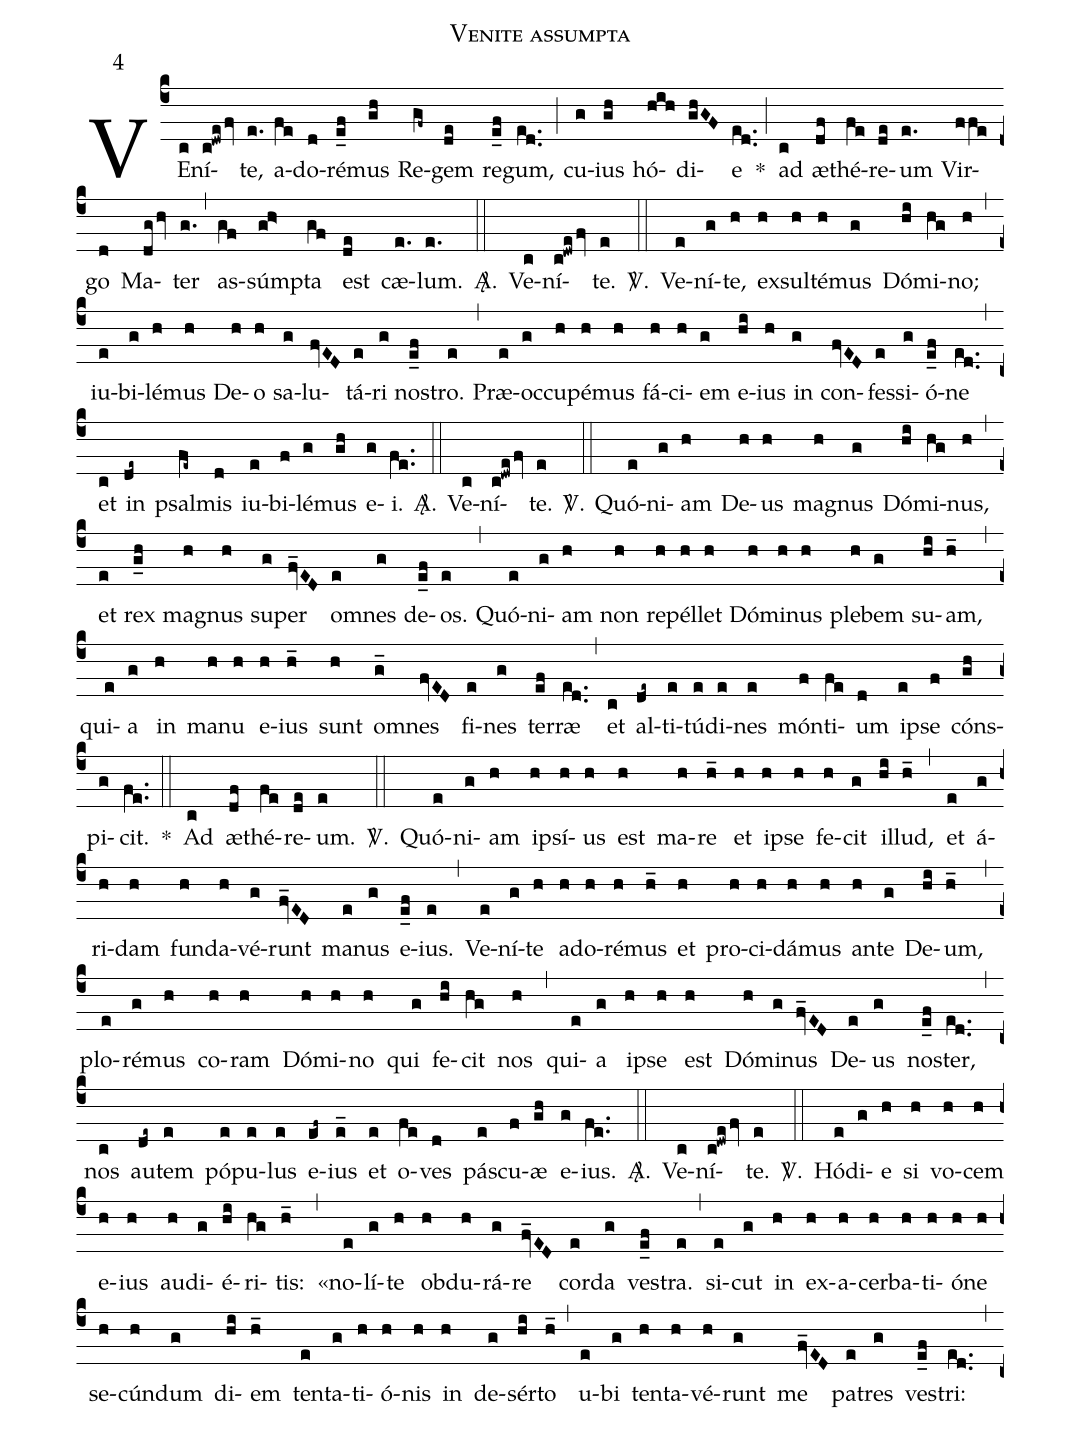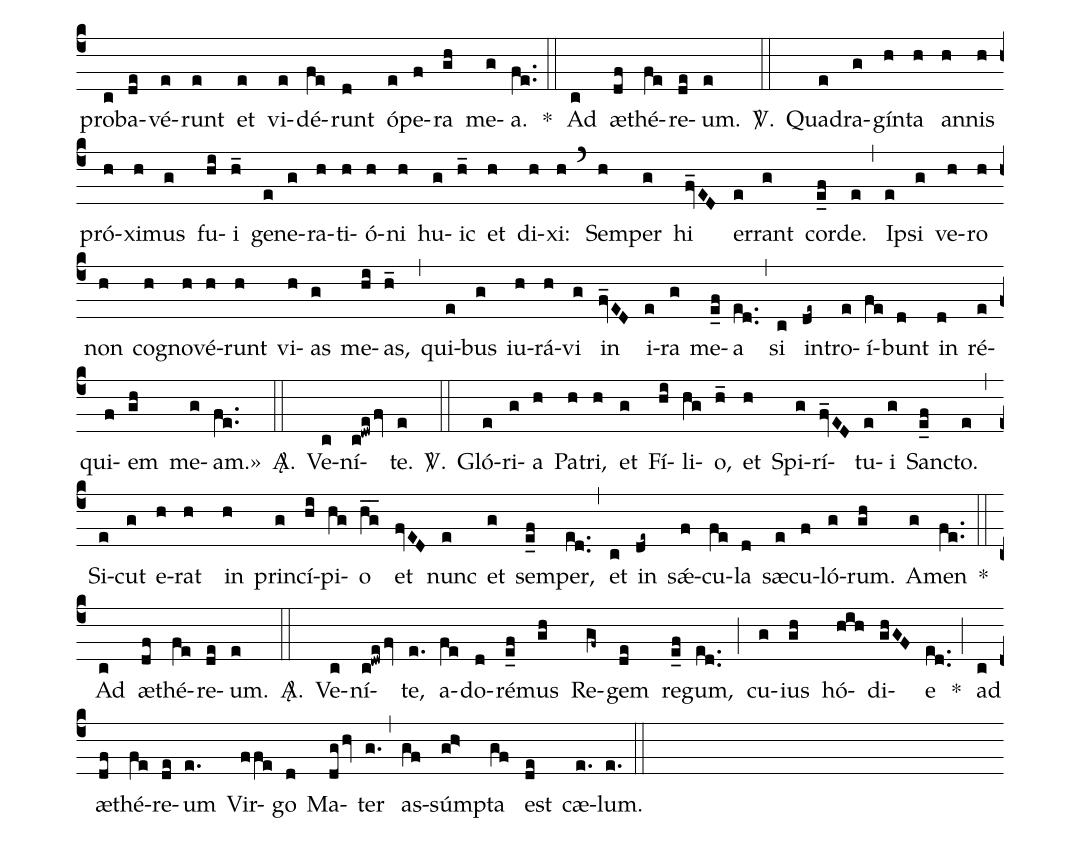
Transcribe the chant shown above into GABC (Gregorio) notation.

name: Venite assumpta;
mode: 4;
%%
(c4)
VE(c)ní(c!dwefv)te,(e.) a(fe)do(d)ré(e_f)mus(gh) Re(gf~)gem(de) re(e_f)gum,(ed..) (;)
cu(g)ius(gh) hó(hih)di(ghGF)e(ed..) *(;)
ad(c) æ(df)thé(fe)re(de)um(e.) Vir(ffe)go(d) Ma(dg/hv)ter(g.) (,)
as(gf)súm(gh>)pta(gf) est(de) cæ(e.)lum.(e.) <sp>A/</sp>.(::)

Ve(c)ní(c!dwefv)te.(e) <sp>V/</sp>.(::)

Ve(e)ní(g)te,(h) ex(h)sul(h)té(h)mus(g) Dó(hi)mi(hg)no;(h) (,)
iu(e)bi(g)lé(h)mus(h) De(h)o(h) sa(g)lu(fvED)tá(e)ri(g) nos(e_f)tro.(e) (,)
Præ(e)oc(g)cu(h)pé(h)mus(h) fá(h)ci(h)em(g) e(hi)ius(h) in(g) con(fvED)fes(e)si(g)ó(e_f)ne(ed..) (,)
et(c) in(de~) psal(fe~)mis(d) iu(e)bi(f)lé(g)mus(gh) e(g)i.(fe..) <sp>A/</sp>.(::)

Ve(c)ní(c!dwefv)te.(e) <sp>V/</sp>.(::)

Quó(e)ni(g)am(h) De(h)us(h) ma(h)gnus(g) Dó(hi)mi(hg)nus,(h) (,)
et(e) rex(g_h) ma(h)gnus(h) su(g)per(fv_ED) om(e)nes(g) de(e_f)os.(e) (,)
Quó(e)ni(g)am(h) non(h) re(h)pél(h)let(h) Dó(h)mi(h)nus(h) ple(h)bem(g) su(hi)am,(h_) (,)
qui(e)a(g) in(h) ma(h)nu(h) e(h)ius(h_) sunt(h) om(g_)nes(fvED) fi(e)nes(g) ter(ef)ræ(ed..) (,)
et(c) al(de~)ti(e)tú(e)di(e)nes(e) món(f)ti(fe)um(d) ip(e)se(f) cóns(gh)pi(g)cit.(fe..) *(::)

Ad(c) æ(df)thé(fe)re(de)um.(e) <sp>V/</sp>.(::)

Quó(e)ni(g)am(h) ip(h)sí(h)us(h) est(h) ma(h)re(h_) et(h) ip(h)se(h) fe(h)cit(g) il(hi)lud,(h_) (,)
et(e) á(g)ri(h)dam(h) fun(h)da(h)vé(g)runt(fv_ED) ma(e)nus(g) e(e_f)ius.(e) (,)
Ve(e)ní(g)te(h) a(h)do(h)ré(h)mus(h_) et(h) pro(h)ci(h)dá(h)mus(h) an(h)te(g) De(hi)um,(h_) (,)
plo(e)ré(g)mus(h) co(h)ram(h) Dó(h)mi(h)no(h) qui(g) fe(hi)cit(hg) nos(h) (,)
qui(e)a(g) ip(h)se(h) est(h) Dó(h)mi(g)nus(fv_ED) De(e)us(g) nos(e_f)ter,(ed..) (,)
nos(c) au(de~)tem(e) pó(e)pu(e)lus(e) e(ef~)ius(e_)
et(e) o(fe)ves(d) pás(e)cu(f)æ(gh) e(g)ius.(fe..) <sp>A/</sp>.(::)

Ve(c)ní(c!dwefv)te.(e)  <sp>V/</sp>.(::)

Hó(e)di(g)e(h) si(h) vo(h)cem(h) e(h)ius(h) au(h)di(g)é(hi)ri(hg)tis:(h_) (,)
«no(e)lí(g)te(h) ob(h)du(h)rá(g)re(fv_ED) cor(e)da(g) ves(e_f)tra.(e) (,)
si(e)cut(g) in(h) ex(h)a(h)cer(h)ba(h)ti(h)ó(h)ne(h)
se(h)cún(h)dum(g) di(hi)em(h_) ten(e)ta(g)ti(h)ó(h)nis(h) in(h) de(g)sér(hi)to(h_) (,)
u(e)bi(g) ten(h)ta(h)vé(h)runt(g) me(fv_ED) pa(e)tres(g) ves(e_f)tri:(ed..) (,)
pro(c)ba(de)vé(e)runt(e) et(e) vi(e)dé(fe)runt(d) ó(e)pe(f)ra(gh) me(g)a.(fe..) *(::)

Ad(c) æ(df)thé(fe)re(de)um.(e) <sp>V/</sp>.(::)

Qua(e)dra(g)gín(h)ta(h) an(h)nis(h) pró(h)xi(h)mus(g) fu(hi)i(h_)
ge(e)ne(g)ra(h)ti(h)ó(h)ni(h) hu(g)ic(h_) et(h) di(h)xi:(h) (`)
Sem(h)per(g) hi(fv_ED) er(e)rant(g) cor(e_f)de.(e) (,)
Ip(e)si(g) ve(h)ro(h) non(h) co(h)gno(h)vé(h)runt(h) vi(h)as(g) me(hi)as,(h_) (,)
qui(e)bus(g) iu(h)rá(h)vi(g) in(fv_ED) i(e)ra(g) me(e_f)a(ed..) (,)
si(c) in(de~)tro(e)í(fe)bunt(d) in(d) ré(e)qui(f)em(gh) me(g)am.»(fe..) <sp>A/</sp>.(::)

Ve(c)ní(c!dwefv)te.(e)  <sp>V/</sp>.(::)

Gló(e)ri(g)a(h) Pa(h)tri,(h) et(g) Fí(hi)li(hg)o,(h_)
et(h) Spi(g)rí(fv_ED)tu(e)i(g) Sanc(e_f)to.(e) (,)
Si(e)cut(g) e(h)rat(h ) in(h) prin(g)cí(hi)pi(hg)o(hg__)
et(fvED) nunc(e) et(g) sem(e_f)per,(ed..) (,)
et(c) in(de~) sǽ(f)cu(fe)la(d) sæ(e)cu(f)ló(g)rum.(gh) A(g)men(fe..) *(::)

Ad(c) æ(df)thé(fe)re(de)um.(e) <sp>A/</sp>.(::)

Ve(c)ní(c!dwefv)te,(e.) a(fe)do(d)ré(e_f)mus(gh) Re(gf~)gem(de) re(e_f)gum,(ed..) (;)
cu(g)ius(gh) hó(hih)di(ghGF)e(ed..) *(;)
ad(c) æ(df)thé(fe)re(de)um(e.) Vir(ffe)go(d) Ma(dg/hv)ter(g.) (,)
as(gf)súm(gh>)pta(gf) est(de) cæ(e.)lum.(e.) (::)
